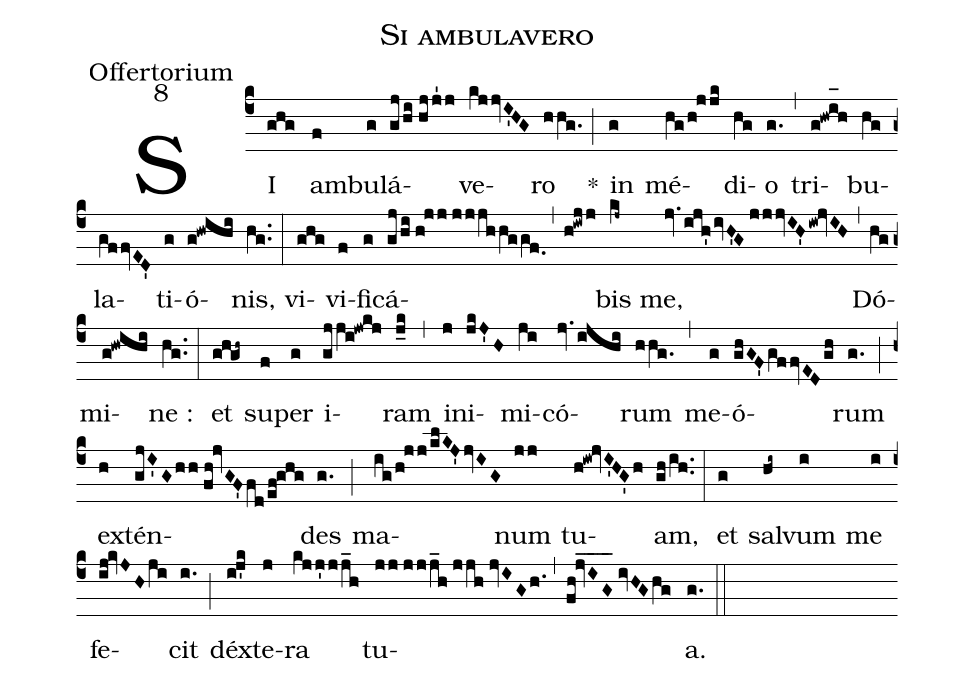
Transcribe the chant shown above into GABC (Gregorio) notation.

name:Si ambulavero;
office-part:Offertorium;
mode:8;
%%
(c4) SI(ghg) am(f)bu(g)lá(gj/hi//hjj'1j)ve(kjjvI'HG)ro(hhg.) <clear>*(;) in(g) mé(hg/h!jjk)di(hg)o(g.) (,) tri(g!hwi_[oh:h]h)bu(hg)la(gffvED')ti(g)ó(g!hwihi)nis,(hg..) (:) vi(ghg)vi(f)fi(g)cá(gj/hi//h!jj//jjjhhggf.0)(,)(h!iwjj)bis(kj~) me,(jv.ijh'ivH'G//jjjvIH'iw!jvIH) (,) Dó(hg)mi(g!hwihi)ne :(hg..) (:) et(g!h!gh~) su(f)per(g) i(gjji!jwkj)ram(j_k) (,) in(j)i(jkJ'H)mi(ji)có(jv.ijhi)rum(hhg.) (,) me(g)ó(ghGF'gffvEDgh)rum(g.) (;) ex(h)tén(gjI'Ghh//fh!jvGF'fd/ef!ghg)des(g.) (;) ma(ig/h!jj/klKJ'jvIG)num(jj) tu(h!iw!jvI'HG'h)am,(gh/ih..) (:) et(g) sal(hi~)vum(i) me(i) fe(ij!kvJHji)cit(i.) (;) déx(ij'k)te(j)ra(kjj'jj_h) tu(jj//jjj_h//jjh//jvIGh.)(,)(fh!jvIG___//ivHGhg)a.(g.) (::)
